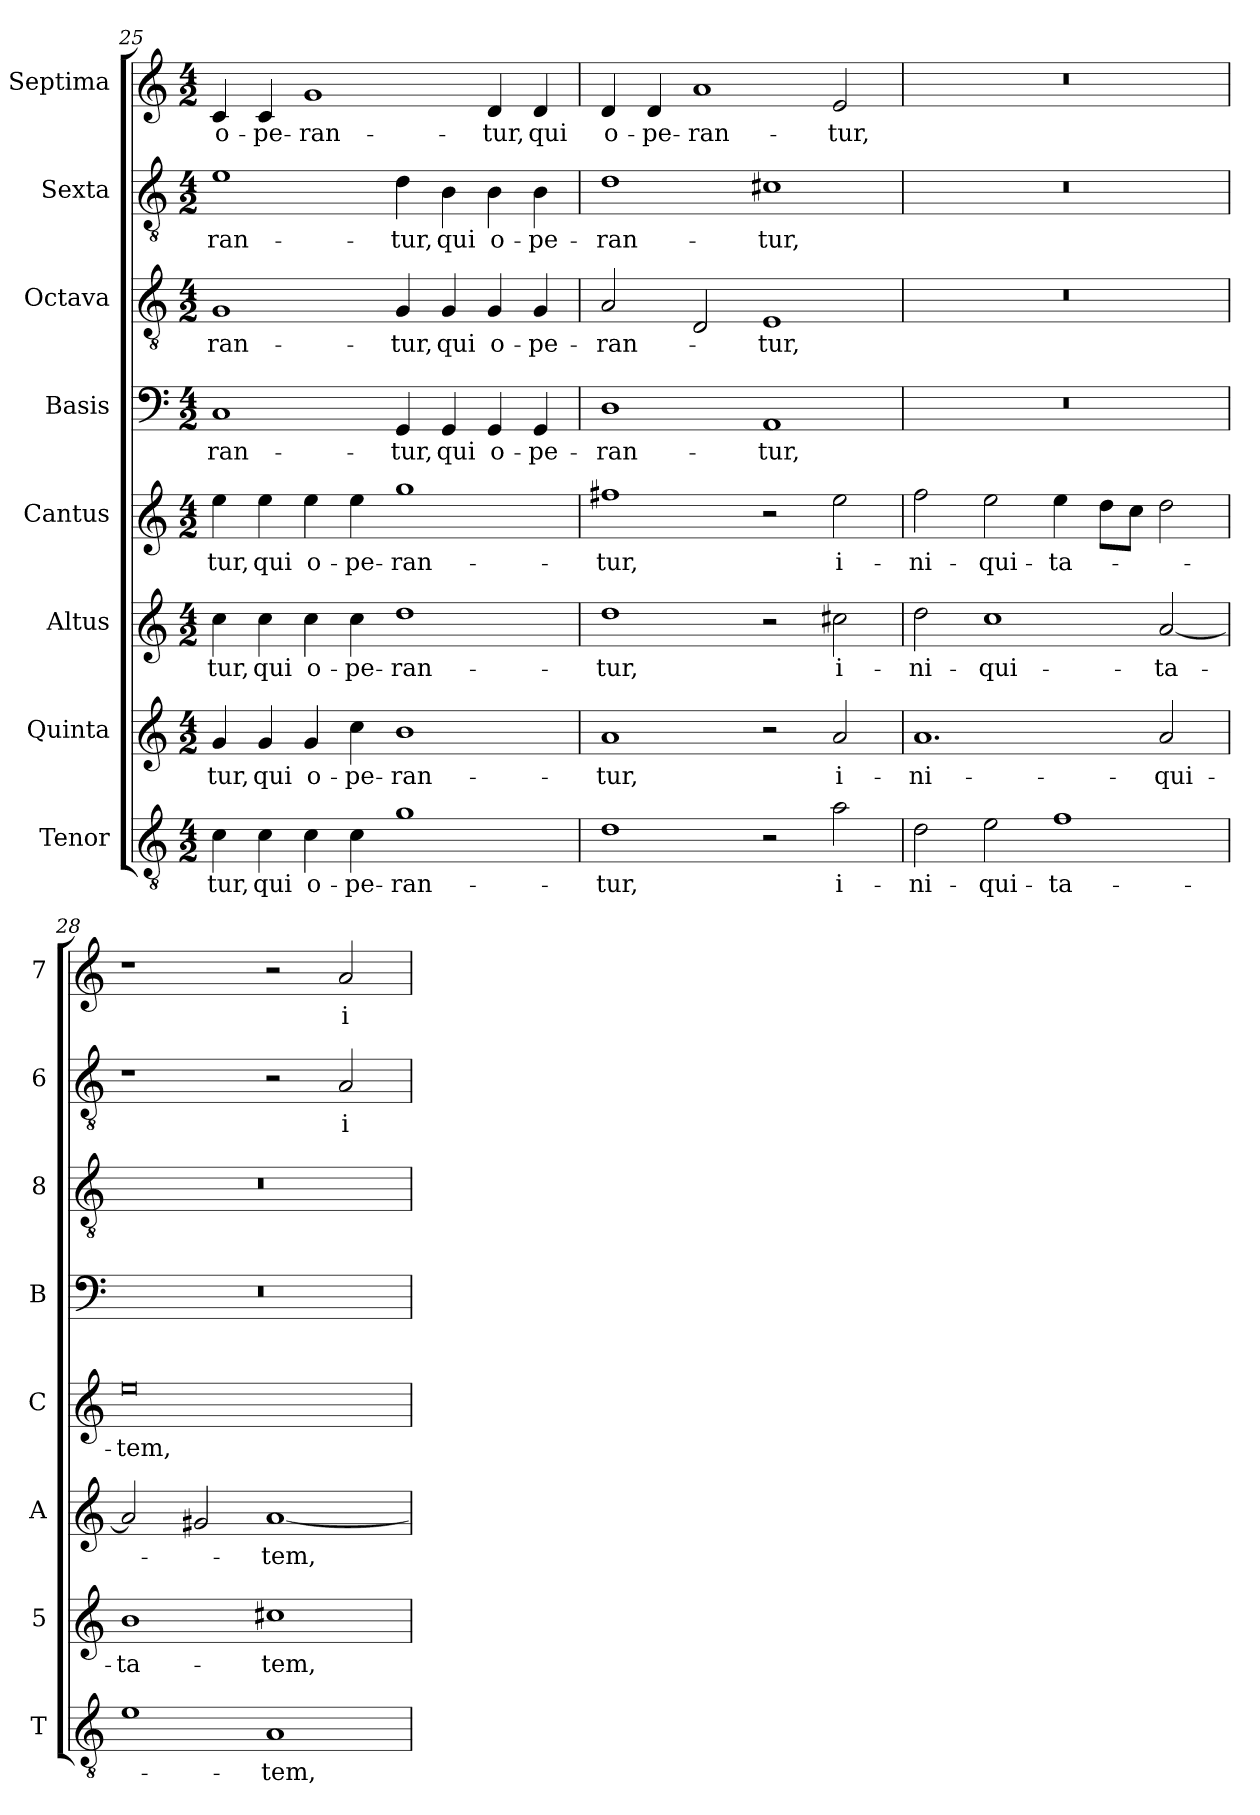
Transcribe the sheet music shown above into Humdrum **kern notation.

**kern	**text	**kern	**text	**kern	**text	**kern	**text	**kern	**text	**kern	**text	**kern	**text	**kern	**text
*part8	*part8	*part7	*part7	*part6	*part6	*part5	*part5	*part4	*part4	*part3	*part3	*part2	*part2	*part1	*part1
*staff8	*staff8	*staff7	*staff7	*staff6	*staff6	*staff5	*staff5	*staff4	*staff4	*staff3	*staff3	*staff2	*staff2	*staff1	*staff1
*I"Tenor	*	*I"Quinta	*	*I"Altus	*	*I"Cantus	*	*I"Basis	*	*I"Octava	*	*I"Sexta	*	*I"Septima	*
*I'T	*	*I'5	*	*I'A	*	*I'C	*	*I'B	*	*I'8	*	*I'6	*	*I'7	*
*clefGv2	*	*clefG2	*	*clefG2	*	*clefG2	*	*clefF4	*	*clefGv2	*	*clefGv2	*	*clefG2	*
*k[]	*	*k[]	*	*k[]	*	*k[]	*	*k[]	*	*k[]	*	*k[]	*	*k[]	*
*C:	*	*C:	*	*C:	*	*C:	*	*C:	*	*C:	*	*C:	*	*C:	*
*M4/2	*	*M4/2	*	*M4/2	*	*M4/2	*	*M4/2	*	*M4/2	*	*M4/2	*	*M4/2	*
=25	=25	=25	=25	=25	=25	=25	=25	=25	=25	=25	=25	=25	=25	=25	=25
!	!LO:LY:b	!	!LO:LY:b	!	!LO:LY:b	!	!LO:LY:b	!	!LO:LY:b	!	!LO:LY:b	!	!LO:LY:b	!	!LO:LY:b
4c\	-tur,	4g/	-tur,	4cc\	-tur,	4ee\	-tur,	1C	-ran-	1G	-ran-	1e	-ran-	4c/	o-
!	!LO:LY:b	!	!LO:LY:b	!	!LO:LY:b	!	!LO:LY:b	!	!	!	!	!	!	!	!LO:LY:b
4c\	qui	4g/	qui	4cc\	qui	4ee\	qui	.	.	.	.	.	.	4c/	-pe-
!	!LO:LY:b	!	!LO:LY:b	!	!LO:LY:b	!	!LO:LY:b	!	!	!	!	!	!	!	!LO:LY:b
4c\	o-	4g/	o-	4cc\	o-	4ee\	o-	.	.	.	.	.	.	1g	-ran-
!	!LO:LY:b	!	!LO:LY:b	!	!LO:LY:b	!	!LO:LY:b	!	!	!	!	!	!	!	!
4c\	-pe-	4cc\	-pe-	4cc\	-pe-	4ee\	-pe-	.	.	.	.	.	.	.	.
!	!LO:LY:b	!	!LO:LY:b	!	!LO:LY:b	!	!LO:LY:b	!	!LO:LY:b	!	!LO:LY:b	!	!LO:LY:b	!	!
1g	-ran-	1b	-ran-	1dd	-ran-	1gg	-ran-	4GG/	-tur,	4G/	-tur,	4d\	-tur,	.	.
!	!	!	!	!	!	!	!	!	!LO:LY:b	!	!LO:LY:b	!	!LO:LY:b	!	!
.	.	.	.	.	.	.	.	4GG/	qui	4G/	qui	4B\	qui	.	.
!	!	!	!	!	!	!	!	!	!LO:LY:b	!	!LO:LY:b	!	!LO:LY:b	!	!LO:LY:b
.	.	.	.	.	.	.	.	4GG/	o-	4G/	o-	4B\	o-	4d/	-tur,
!	!	!	!	!	!	!	!	!	!LO:LY:b	!	!LO:LY:b	!	!LO:LY:b	!	!LO:LY:b
.	.	.	.	.	.	.	.	4GG/	-pe-	4G/	-pe-	4B\	-pe-	4d/	qui
=26	=26	=26	=26	=26	=26	=26	=26	=26	=26	=26	=26	=26	=26	=26	=26
!	!LO:LY:b	!	!LO:LY:b	!	!LO:LY:b	!	!LO:LY:b	!	!LO:LY:b	!	!LO:LY:b	!	!LO:LY:b	!	!LO:LY:b
1d	-tur,	1a	-tur,	1dd	-tur,	1ff#X	-tur,	1D	-ran-	2A/	-ran-	1d	-ran-	4d/	o-
!	!	!	!	!	!	!	!	!	!	!	!	!	!	!	!LO:LY:b
.	.	.	.	.	.	.	.	.	.	.	.	.	.	4d/	-pe-
!	!	!	!	!	!	!	!	!	!	!	!	!	!	!	!LO:LY:b
.	.	.	.	.	.	.	.	.	.	2D/	.	.	.	1a	-ran-
!	!	!	!	!	!	!	!	!	!LO:LY:b	!	!LO:LY:b	!	!LO:LY:b	!	!
2r	.	2r	.	2r	.	2r	.	1AA	-tur,	1E	-tur,	1c#X	-tur,	.	.
!	!LO:LY:b	!	!LO:LY:b	!	!LO:LY:b	!	!LO:LY:b	!	!	!	!	!	!	!	!LO:LY:b
2a\	i-	2a/	i-	2cc#X\	i-	2ee\	i-	.	.	.	.	.	.	2e/	-tur,
=27	=27	=27	=27	=27	=27	=27	=27	=27	=27	=27	=27	=27	=27	=27	=27
!	!LO:LY:b	!	!LO:LY:b	!	!LO:LY:b	!	!LO:LY:b	!	!	!	!	!	!	!	!
2d\	-ni-	1.a	-ni-	2dd\	-ni-	2ff\	-ni-	0r	.	0r	.	0r	.	0r	.
!	!LO:LY:b	!	!	!	!LO:LY:b	!	!LO:LY:b	!	!	!	!	!	!	!	!
2e\	-qui-	.	.	1cc	-qui-	2ee\	-qui-	.	.	.	.	.	.	.	.
!	!LO:LY:b	!	!	!	!	!	!LO:LY:b	!	!	!	!	!	!	!	!
1f	-ta-	.	.	.	.	4ee\	-ta-	.	.	.	.	.	.	.	.
.	.	.	.	.	.	8dd\L	.	.	.	.	.	.	.	.	.
.	.	.	.	.	.	8cc\J	.	.	.	.	.	.	.	.	.
!	!	!	!LO:LY:b	!	!LO:LY:b	!	!	!	!	!	!	!	!	!	!
.	.	2a/	-qui-	[2a/	-ta-	2dd\	.	.	.	.	.	.	.	.	.
!!LO:LB:g=z
=28	=28	=28	=28	=28	=28	=28	=28	=28	=28	=28	=28	=28	=28	=28	=28
!	!	!	!LO:LY:b	!	!	!	!LO:LY:b	!	!	!	!	!	!	!	!
1e	.	1b	-ta-	2a/]	.	0ee	-tem,	0r	.	0r	.	1r	.	1r	.
.	.	.	.	2g#X/	.	.	.	.	.	.	.	.	.	.	.
!	!LO:LY:b	!	!LO:LY:b	!	!LO:LY:b	!	!	!	!	!	!	!	!	!	!
1A	-tem,	1cc#X	-tem,	[1a	-tem,	.	.	.	.	.	.	2r	.	2r	.
!	!	!	!	!	!	!	!	!	!	!	!	!	!LO:LY:b	!	!LO:LY:b
.	.	.	.	.	.	.	.	.	.	.	.	2A/	i-	2a/	i-
=	=	=	=	=	=	=	=	=	=	=	=	=	=	=	=
*-	*-	*-	*-	*-	*-	*-	*-	*-	*-	*-	*-	*-	*-	*-	*-
